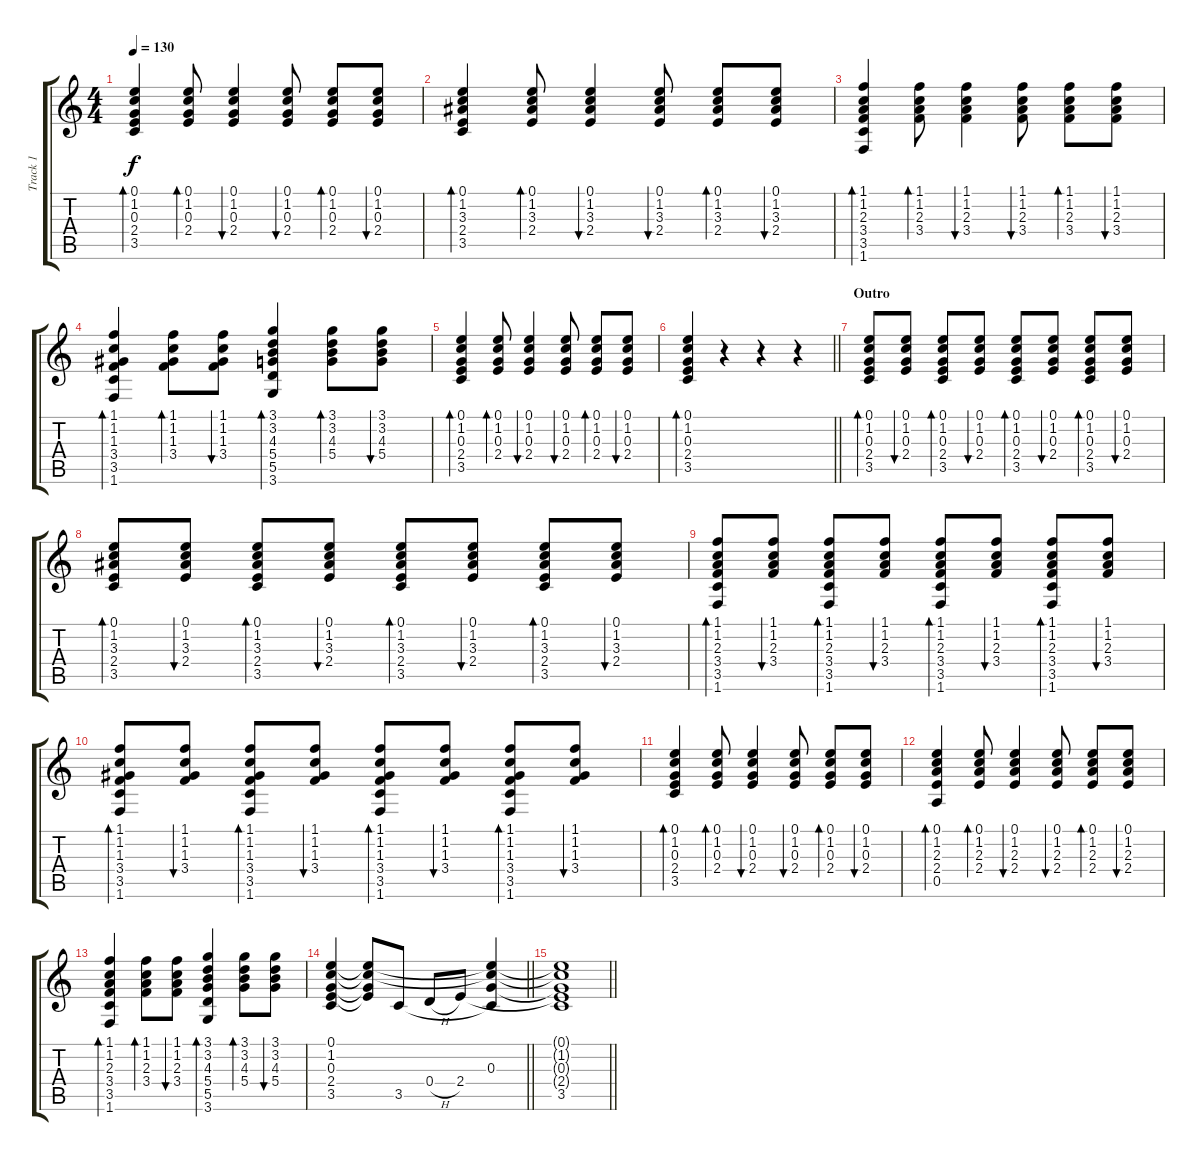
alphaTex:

\track ("Track 1" "Track 1") {instrument acousticguitarsteel}
\staff {score tabs}
\tuning (E4 B3 G3 D3 A2 E2) {hide}
\ts (4 4)
\tempo 130
\clef g2
\ks c
(0.1 1.2 0.3 2.4 3.5).4{bd 60 dy f} (0.1 1.2 0.3 2.4).8{bd 60} (0.1 1.2 0.3 2.4).4{bu 60} (0.1 1.2 0.3 2.4).8{bu 60} (0.1 1.2 0.3 2.4).8{bd 60} (0.1 1.2 0.3 2.4).8{bu 60} |
(0.1 1.2 3.3 2.4 3.5).4{bd 60} (0.1 1.2 3.3 2.4).8{bd 60} (0.1 1.2 3.3 2.4).4{bu 60} (0.1 1.2 3.3 2.4).8{bu 60} (0.1 1.2 3.3 2.4).8{bd 60} (0.1 1.2 3.3 2.4).8{bu 60} |
(1.1 1.2 2.3 3.4 3.5 1.6).4{bd 60} (1.1 1.2 2.3 3.4).8{bd 60} (1.1 1.2 2.3 3.4).4{bu 60} (1.1 1.2 2.3 3.4).8{bu 60} (1.1 1.2 2.3 3.4).8{bd 60} (1.1 1.2 2.3 3.4).8{bu 60} |
(1.1 1.2 1.3 3.4 3.5 1.6).4{bd 60} (1.1 1.2 1.3 3.4).8{bd 60} (1.1 1.2 1.3 3.4).8{bu 60} (3.1 3.2 4.3 5.4 5.5 3.6).4{bd 60} (3.1 3.2 4.3 5.4).8{bd 60} (3.1 3.2 4.3 5.4).8{bu 60} |
(0.1 1.2 0.3 2.4 3.5).4{bd 60} (0.1 1.2 0.3 2.4).8{bd 60} (0.1 1.2 0.3 2.4).4{bu 60} (0.1 1.2 0.3 2.4).8{bu 60} (0.1 1.2 0.3 2.4).8{bd 60} (0.1 1.2 0.3 2.4).8{bu 60} |
\barLineRight lightlight
(0.1 1.2 0.3 2.4 3.5).4{bd 60} r.4 r.4 r.4 |
\section ("" "Outro")
(0.1 1.2 0.3 2.4 3.5).8{bd 60} (0.1 1.2 0.3 2.4).8{bu 60} (0.1 1.2 0.3 2.4 3.5).8{bd 60} (0.1 1.2 0.3 2.4).8{bu 60} (0.1 1.2 0.3 2.4 3.5).8{bd 60} (0.1 1.2 0.3 2.4).8{bu 60} (0.1 1.2 0.3 2.4 3.5).8{bd 60} (0.1 1.2 0.3 2.4).8{bu 60} |
(0.1 1.2 3.3 2.4 3.5).8{bd 60} (0.1 1.2 3.3 2.4).8{bu 60} (0.1 1.2 3.3 2.4 3.5).8{bd 60} (0.1 1.2 3.3 2.4).8{bu 60} (0.1 1.2 3.3 2.4 3.5).8{bd 60} (0.1 1.2 3.3 2.4).8{bu 60} (0.1 1.2 3.3 2.4 3.5).8{bd 60} (0.1 1.2 3.3 2.4).8{bu 60} |
(1.1 1.2 2.3 3.4 3.5 1.6).8{bd 60} (1.1 1.2 2.3 3.4).8{bu 60} (1.1 1.2 2.3 3.4 3.5 1.6).8{bd 60} (1.1 1.2 2.3 3.4).8{bu 60} (1.1 1.2 2.3 3.4 3.5 1.6).8{bd 60} (1.1 1.2 2.3 3.4).8{bu 60} (1.1 1.2 2.3 3.4 3.5 1.6).8{bd 60} (1.1 1.2 2.3 3.4).8{bu 60} |
(1.1 1.2 1.3 3.4 3.5 1.6).8{bd 60} (1.1 1.2 1.3 3.4).8{bu 60} (1.1 1.2 1.3 3.4 3.5 1.6).8{bd 60} (1.1 1.2 1.3 3.4).8{bu 60} (1.1 1.2 1.3 3.4 3.5 1.6).8{bd 60} (1.1 1.2 1.3 3.4).8{bu 60} (1.1 1.2 1.3 3.4 3.5 1.6).8{bd 60} (1.1 1.2 1.3 3.4).8{bu 60} |
(0.1 1.2 0.3 2.4 3.5).4{bd 60} (0.1 1.2 0.3 2.4).8{bd 60} (0.1 1.2 0.3 2.4).4{bu 60} (0.1 1.2 0.3 2.4).8{bu 60} (0.1 1.2 0.3 2.4).8{bd 60} (0.1 1.2 0.3 2.4).8{bu 60} |
(0.1 1.2 2.3 2.4 0.5).4{bd 60} (0.1 1.2 2.3 2.4).8{bd 60} (0.1 1.2 2.3 2.4).4{bu 60} (0.1 1.2 2.3 2.4).8{bu 60} (0.1 1.2 2.3 2.4).8{bd 60} (0.1 1.2 2.3 2.4).8{bu 60} |
(1.1 1.2 2.3 3.4 3.5 1.6).4{bd 60} (1.1 1.2 2.3 3.4).8{bd 60} (1.1 1.2 2.3 3.4).8{bu 60} (3.1 3.2 4.3 5.4 5.5 3.6).4{bd 60} (3.1 3.2 4.3 5.4).8{bd 60} (3.1 3.2 4.3 5.4).8{bu 60} |
\barLineRight lightlight
(0.1 1.2 0.3 2.4 3.5).4 (0.1{t} 1.2{t} 0.3{t} 2.4{t}).8 3.5.8 0.4{h}.8 2.4.8 (0.1{t} 1.2{t} 0.3 3.5{t}).4 |
\barLineRight lightlight
(0.1{t} 1.2{t} 0.3{t} 2.4{t} 3.5).1
